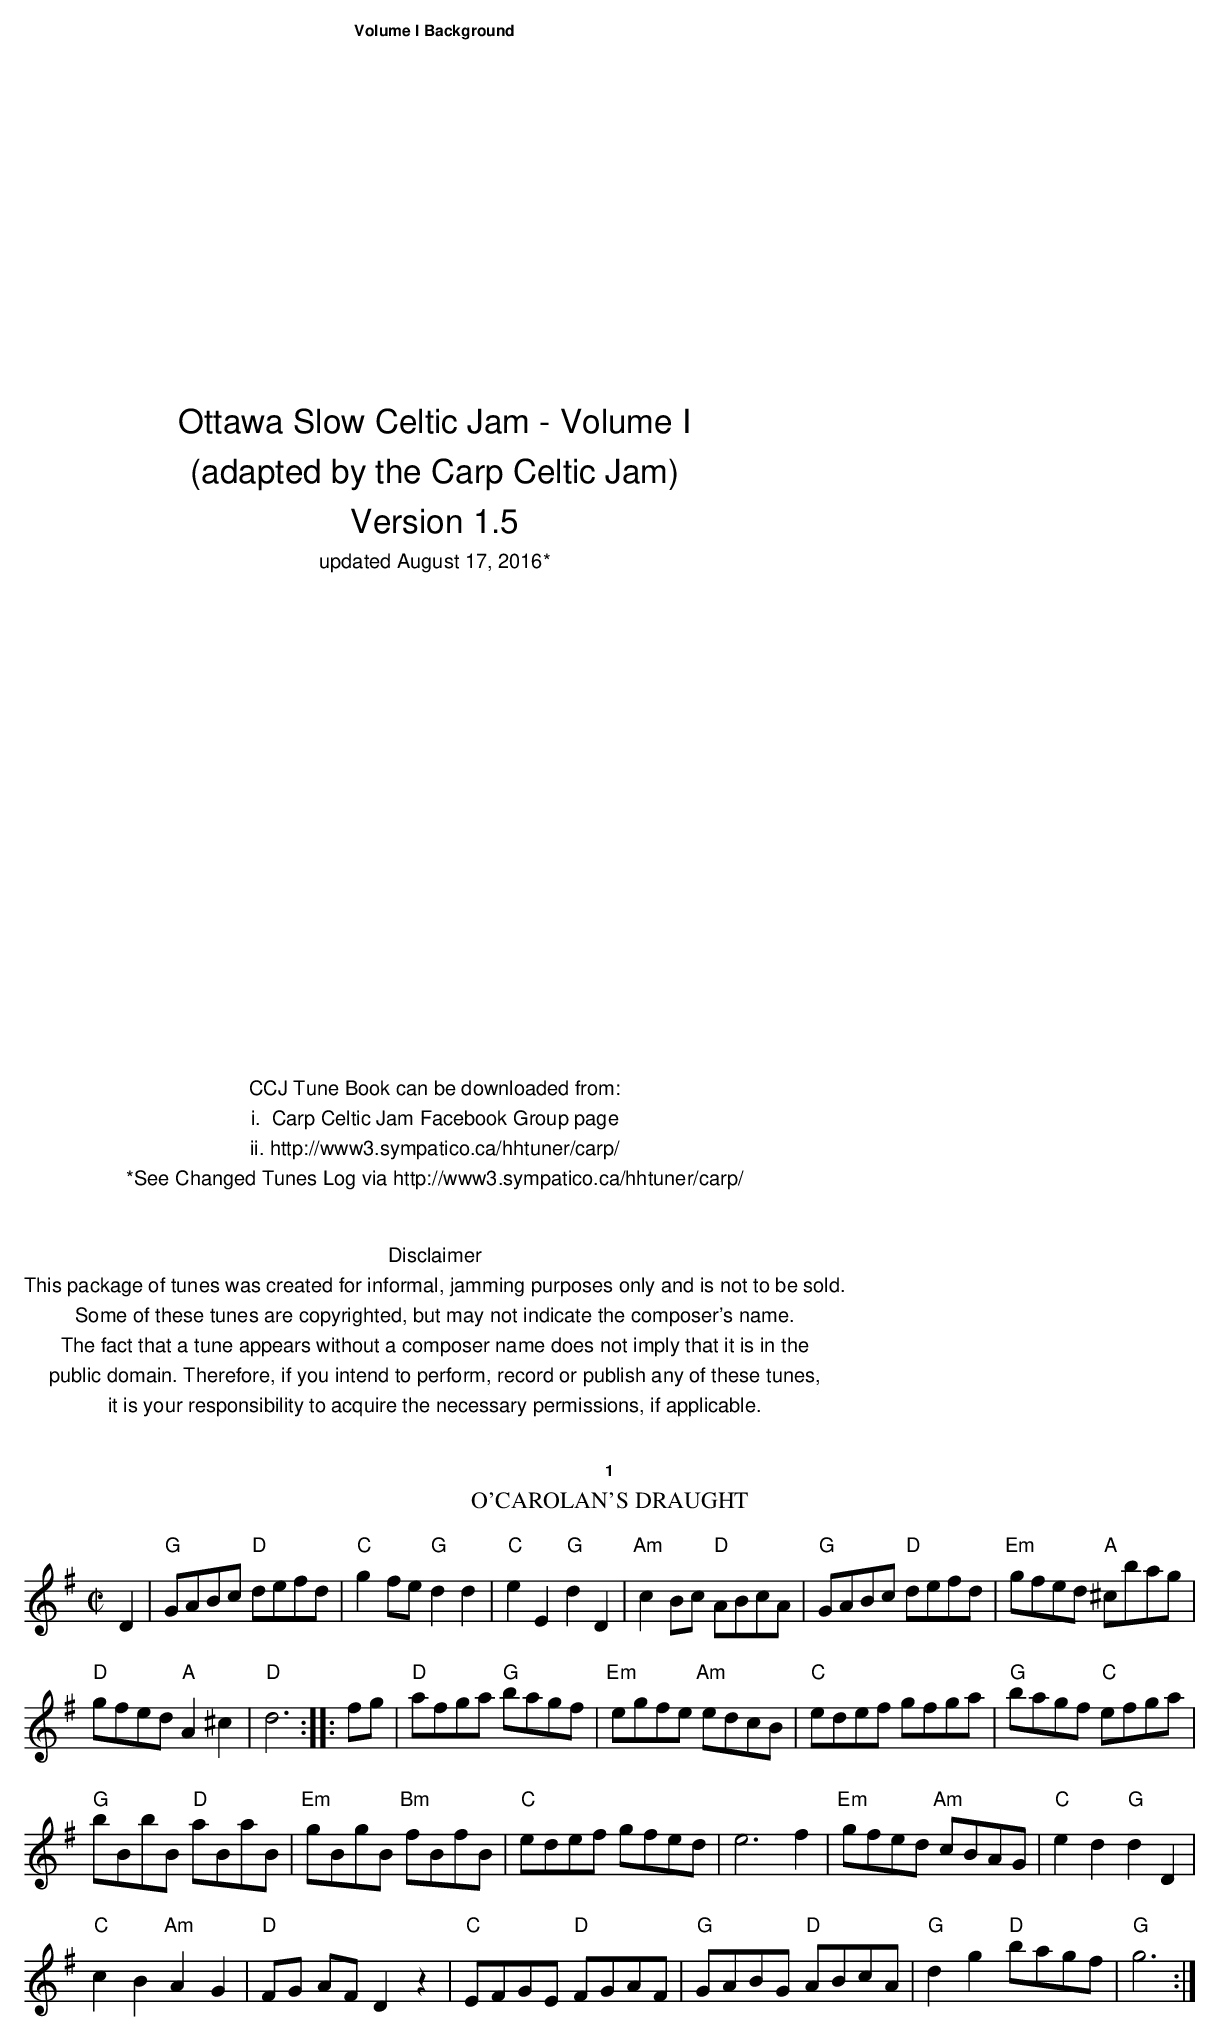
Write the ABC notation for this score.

X:1
T:O'Carolan's Draught
M:C|
L:1/8
K:G
D2|"G"GABc "D"defd|"C"g2fe "G" d2d2|"C"e2E2 "G"d2D2|\
"Am"c2Bc "D" ABcA| "G"GABc "D"defd|"Em"gfed "A"^cbag|
"D"gfed "A"A2^c2|"D"d6:: fg|"D"afga "G"bagf|\
"Em"egfe "Am"edcB|"C"edef gfga| "G"bagf "C"efga|
 "G"bBbB "D"aBaB|"Em"gBgB "Bm"fBfB|\
"C"edef gfed|e6 f2| "Em"gfed "Am"cBAG|"C"e2d2 "G" d2D2|
"C"c2B2 "Am" A2G2|"D"FG AF D2z2| "C"EFGE "D" FGAF|\
"G"GABG "D"ABcA|"G"d2g2 "D" bagf|"G"g6:|]
